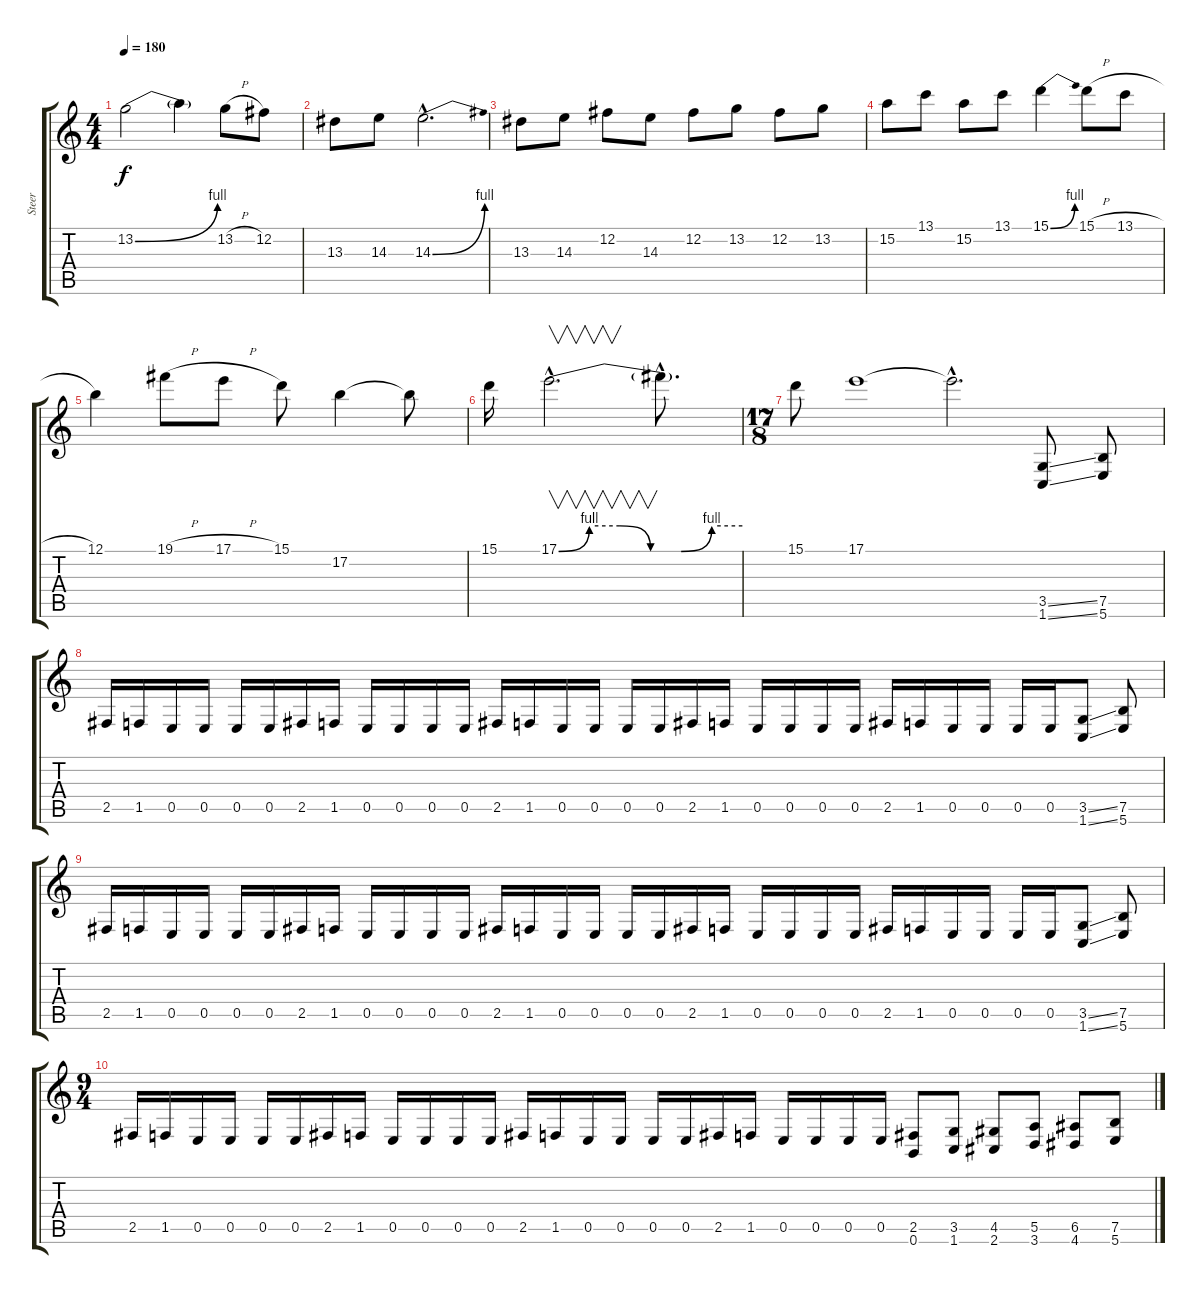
\track ("Steer" "Steer") {instrument distortionguitar}
\staff {score tabs}
\tuning (B3 Gb3 D3 A2 E2 B1) {hide}
\ts (4 4)
\tempo 180
\clef g2
\ks c
13.2{be (bend 0 0 60 4)}.2{dy f} 13.2{t}.4 13.2{h}.8 12.2.8 |
13.3.8 14.3.8 14.3{be (bend 0 0 60 4) hac}.2{d} |
13.3.8 14.3.8 12.2.8 14.3.8 12.2.8 13.2.8 12.2.8 13.2.8 |
15.2.8 13.1.8 15.2.8 13.1.8 15.1{be (bend 0 0 60 4)}.4 15.1{h}.8 13.1{h}.8 |
12.1.4 19.1{h}.8 17.1{h}.8 15.1.8 17.2.4 17.2{t}.8 |
15.1.16 17.1{be (custom 0 0 10 4 20 4 30 0 40 0 50 4 60 4) hac}.2{v d} 17.1{hac t}.8{d} |
\ts (17 8)
15.1.8 17.1.1 17.1{hac t}.2{d} (3.5{ss} 1.6{ss}).8 (7.5 5.6).8 |
2.5.16 1.5.16 0.5.16 0.5.16 0.5.16 0.5.16 2.5.16 1.5.16 0.5.16 0.5.16 0.5.16 0.5.16 2.5.16 1.5.16 0.5.16 0.5.16 0.5.16 0.5.16 2.5.16 1.5.16 0.5.16 0.5.16 0.5.16 0.5.16 2.5.16 1.5.16 0.5.16 0.5.16 0.5.16 0.5.16 (3.5{ss} 1.6{ss}).8 (7.5 5.6).8 |
2.5.16 1.5.16 0.5.16 0.5.16 0.5.16 0.5.16 2.5.16 1.5.16 0.5.16 0.5.16 0.5.16 0.5.16 2.5.16 1.5.16 0.5.16 0.5.16 0.5.16 0.5.16 2.5.16 1.5.16 0.5.16 0.5.16 0.5.16 0.5.16 2.5.16 1.5.16 0.5.16 0.5.16 0.5.16 0.5.16 (3.5{ss} 1.6{ss}).8 (7.5 5.6).8 |
\ts (9 4)
2.5.16 1.5.16 0.5.16 0.5.16 0.5.16 0.5.16 2.5.16 1.5.16 0.5.16 0.5.16 0.5.16 0.5.16 2.5.16 1.5.16 0.5.16 0.5.16 0.5.16 0.5.16 2.5.16 1.5.16 0.5.16 0.5.16 0.5.16 0.5.16 (2.5 0.6).8 (3.5 1.6).8 (4.5 2.6).8 (5.5 3.6).8 (6.5 4.6).8 (7.5 5.6).8
